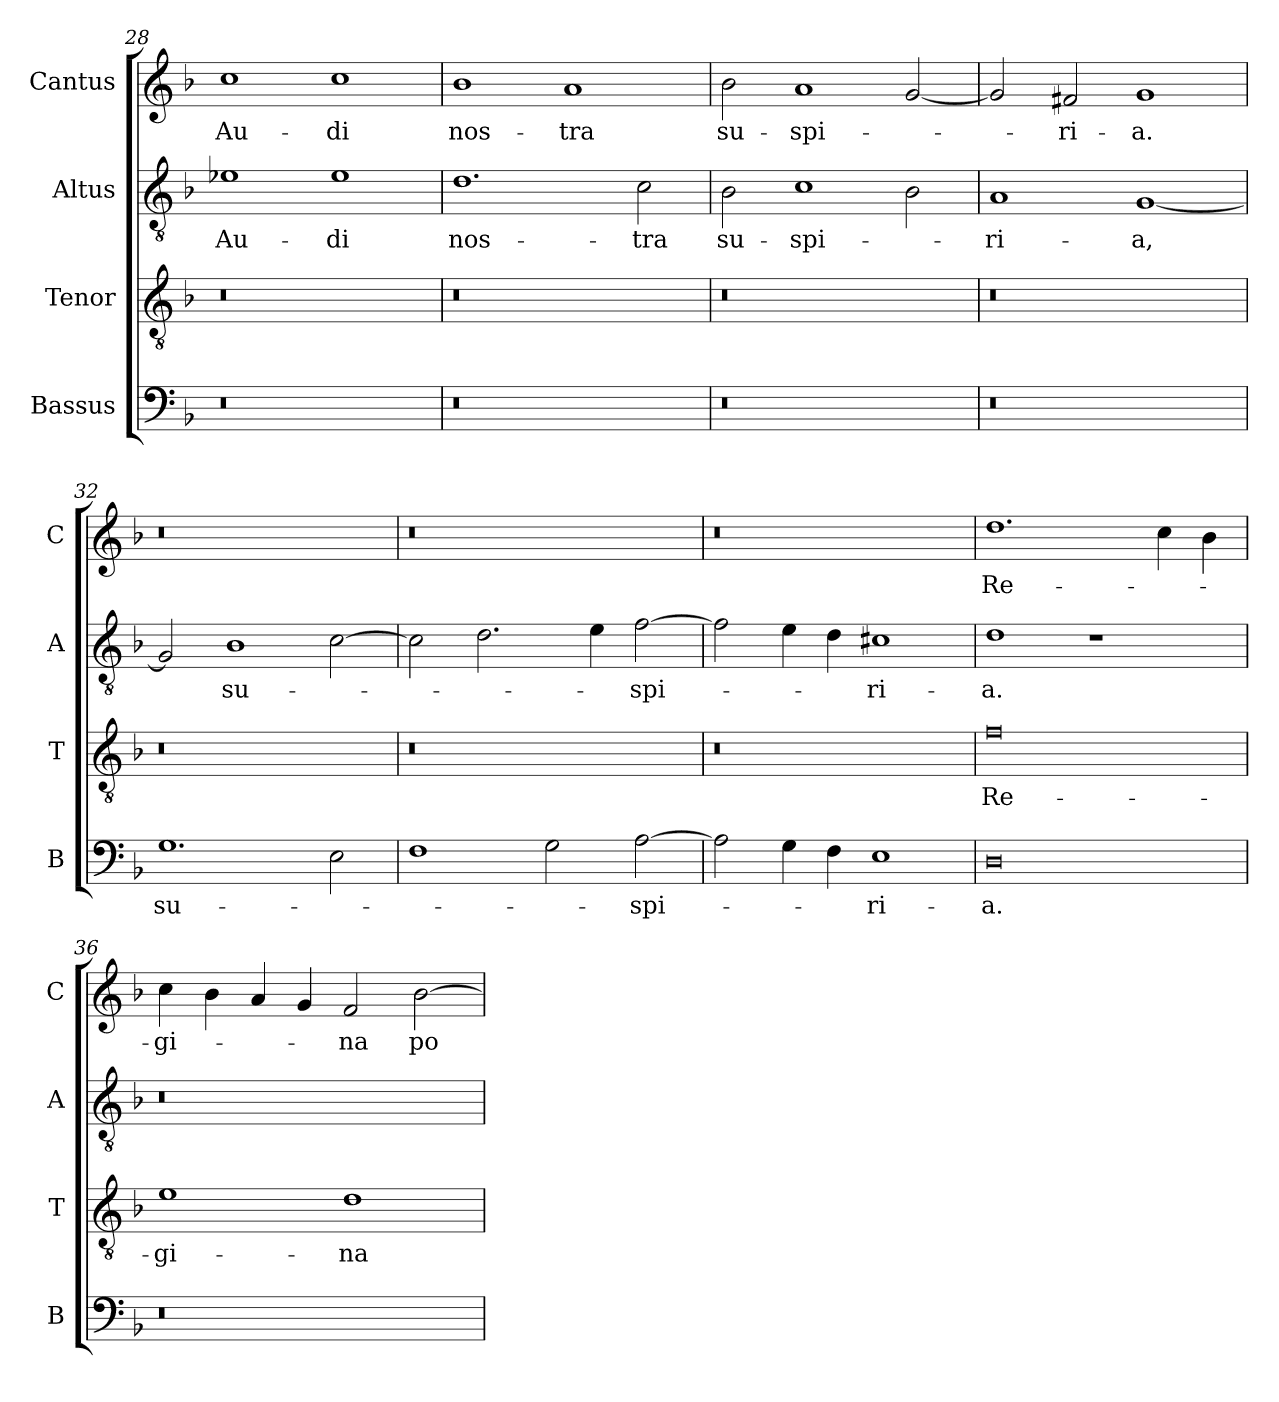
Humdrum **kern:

**kern	**text	**kern	**text	**kern	**text	**kern	**text
*part4	*part4	*part3	*part3	*part2	*part2	*part1	*part1
*staff4	*staff4	*staff3	*staff3	*staff2	*staff2	*staff1	*staff1
*I"Bassus	*	*I"Tenor	*	*I"Altus	*	*I"Cantus	*
*I'B	*	*I'T	*	*I'A	*	*I'C	*
*clefF4	*	*clefGv2	*	*clefGv2	*	*clefG2	*
*k[b-]	*	*k[b-]	*	*k[b-]	*	*k[b-]	*
*F:	*	*F:	*	*F:	*	*F:	*
=28	=28	=28	=28	=28	=28	=28	=28
0r	.	0r	.	1e-X\	Au-	1cc\	Au-
.	.	.	.	1e-\	-di	1cc\	-di
!!LO:LB:g=z
=29	=29	=29	=29	=29	=29	=29	=29
0r	.	0r	.	1.d\	nos-	1b-\	nos-
.	.	.	.	.	.	1a/	-tra
.	.	.	.	2c\	-tra	.	.
=30	=30	=30	=30	=30	=30	=30	=30
0r	.	0r	.	2B-\	su-	2b-\	su-
.	.	.	.	1c\	-spi-	1a/	-spi-
.	.	.	.	2B-\	.	[2g/	.
=31	=31	=31	=31	=31	=31	=31	=31
0r	.	0r	.	1A/	-ri-	2g/]	.
.	.	.	.	.	.	2f#X/	-ri-
.	.	.	.	[1G/	-a,	1g/	-a.
=32	=32	=32	=32	=32	=32	=32	=32
1.G\	su-	0r	.	2G/]	.	0r	.
!	!	!	!	!	!LO:LY:i	!	!
.	.	.	.	1B-\	su-	.	.
2E\	.	.	.	[2c\	.	.	.
=33	=33	=33	=33	=33	=33	=33	=33
1F\	.	0r	.	2c\]	.	0r	.
.	.	.	.	2.d\	.	.	.
2G\	.	.	.	.	.	.	.
.	.	.	.	4e\	.	.	.
!	!	!	!	!	!LO:LY:i	!	!
[2A\	-spi-	.	.	[2f\	-spi-	.	.
=34	=34	=34	=34	=34	=34	=34	=34
2A\]	.	0r	.	2f\]	.	0r	.
4G\	.	.	.	4e\	.	.	.
4F\	.	.	.	4d\	.	.	.
!	!	!	!	!	!LO:LY:i	!	!
1E\	-ri-	.	.	1c#X\	-ri-	.	.
!!LO:LB:g=z
=35	=35	=35	=35	=35	=35	=35	=35
!	!	!	!	!	!LO:LY:i	!	!
0D\	-a.	0f\	Re-	1d\	-a.	1.dd\	Re-
.	.	.	.	1r	.	.	.
.	.	.	.	.	.	4cc\	.
.	.	.	.	.	.	4b-\	.
=36	=36	=36	=36	=36	=36	=36	=36
0r	.	1e\	-gi-	0r	.	4cc\	-gi-
.	.	.	.	.	.	4b-\	.
.	.	.	.	.	.	4a/	.
.	.	.	.	.	.	4g/	.
.	.	1d\	-na	.	.	2f/	-na
.	.	.	.	.	.	[2b-\	po-
=	=	=	=	=	=	=	=
*-	*-	*-	*-	*-	*-	*-	*-
